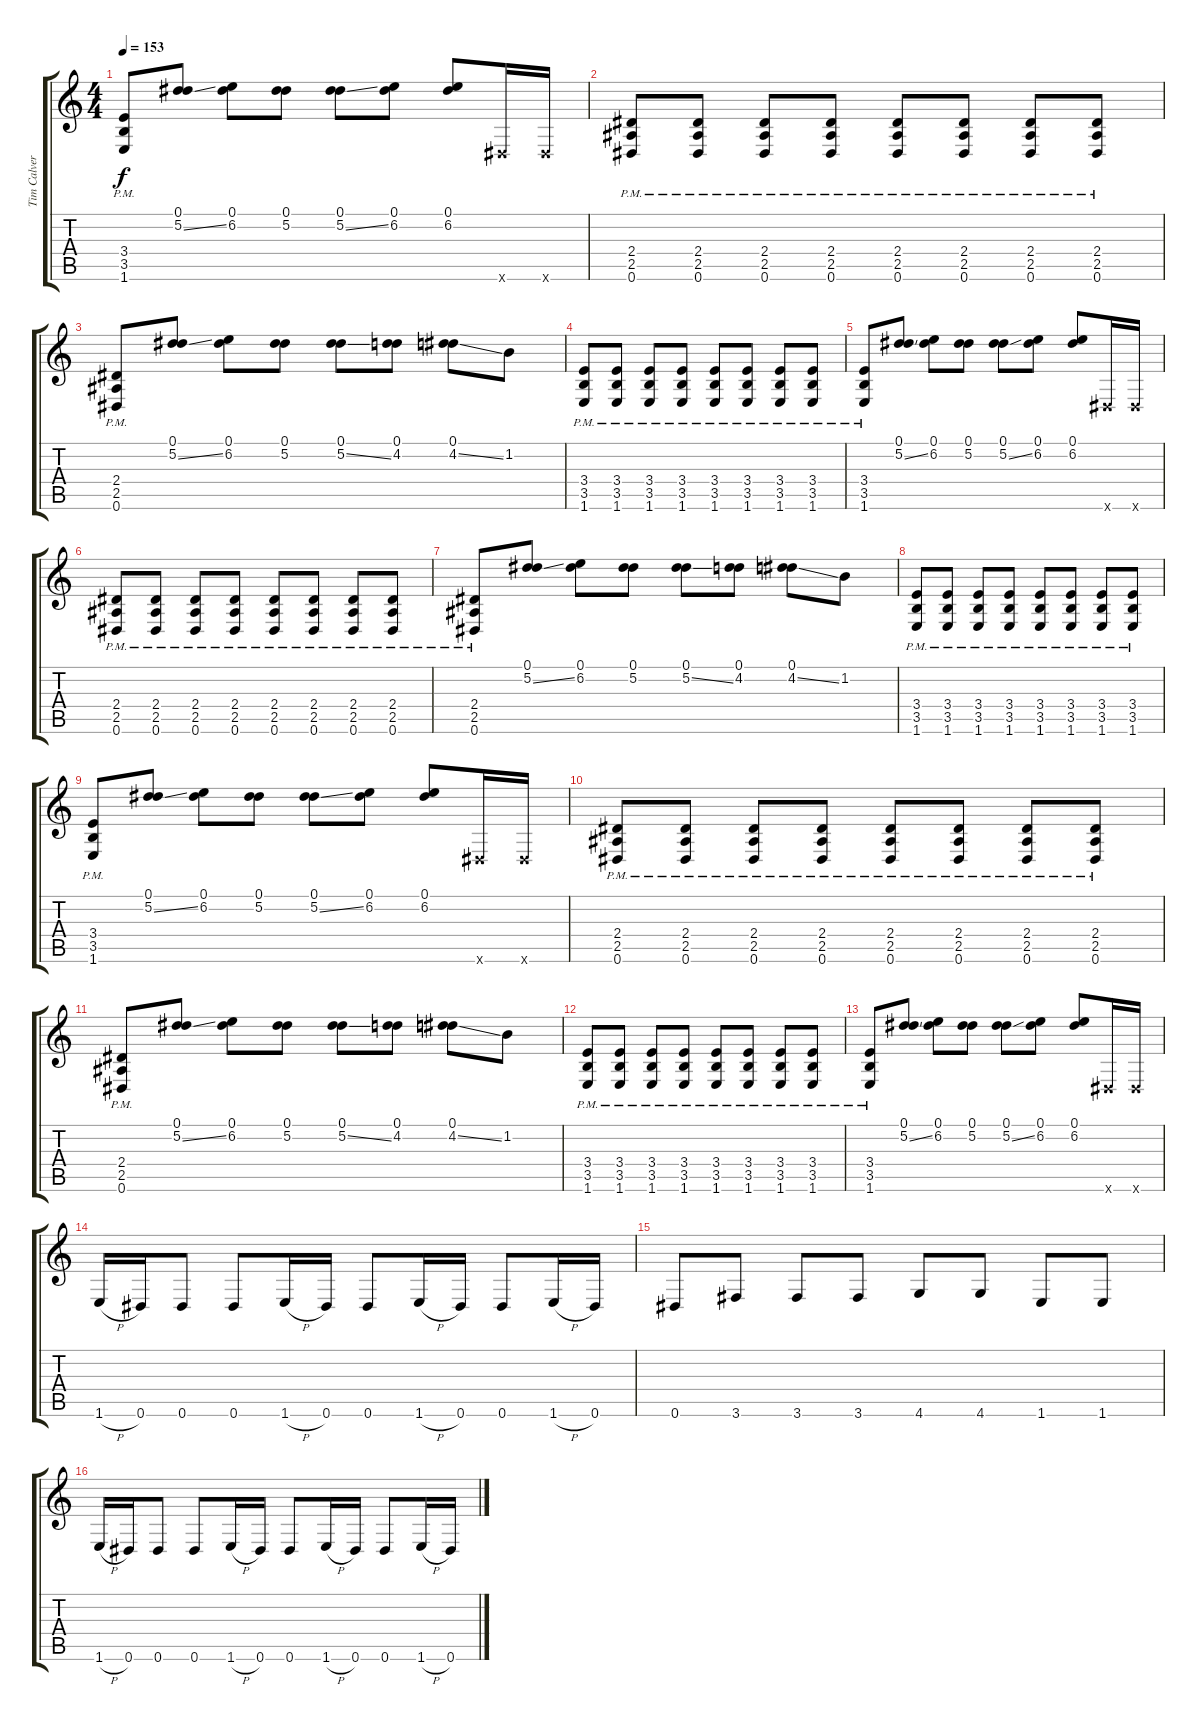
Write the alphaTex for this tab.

\track ("Tim Calvert" "Tim Calver") {instrument distortionguitar}
\staff {score tabs}
\tuning (Eb4 Bb3 Gb3 Db3 Ab2 Eb2) {hide}
\ts (4 4)
\tempo 153
\clef g2
\ks c
(3.4{pm} 3.5{pm} 1.6{pm}).8{dy f} (0.1 5.2{ss}).8 (0.1 6.2).8 (0.1 5.2).8 (0.1 5.2{ss}).8 (0.1 6.2).8 (0.1 6.2).8 0.6{x}.16 0.6{x}.16 |
(2.4{pm} 2.5{pm} 0.6{pm}).8{volume 15} (2.4{pm} 2.5{pm} 0.6{pm}).8 (2.4{pm} 2.5{pm} 0.6{pm}).8 (2.4{pm} 2.5{pm} 0.6{pm}).8 (2.4{pm} 2.5{pm} 0.6{pm}).8 (2.4{pm} 2.5{pm} 0.6{pm}).8 (2.4{pm} 2.5{pm} 0.6{pm}).8 (2.4{pm} 2.5{pm} 0.6{pm}).8 |
(2.4{pm} 2.5{pm} 0.6{pm}).8 (0.1 5.2{ss}).8 (0.1 6.2).8 (0.1 5.2).8 (0.1 5.2{ss}).8 (0.1 4.2).8 (0.1 4.2{ss}).8 1.2.8 |
(3.4{pm} 3.5{pm} 1.6{pm}).8 (3.4{pm} 3.5{pm} 1.6{pm}).8 (3.4{pm} 3.5{pm} 1.6{pm}).8 (3.4{pm} 3.5{pm} 1.6{pm}).8 (3.4{pm} 3.5{pm} 1.6{pm}).8 (3.4{pm} 3.5{pm} 1.6{pm}).8 (3.4{pm} 3.5{pm} 1.6{pm}).8 (3.4{pm} 3.5{pm} 1.6{pm}).8 |
(3.4{pm} 3.5{pm} 1.6{pm}).8 (0.1 5.2{ss}).8 (0.1 6.2).8 (0.1 5.2).8 (0.1 5.2{ss}).8 (0.1 6.2).8 (0.1 6.2).8 0.6{x}.16 0.6{x}.16 |
(2.4{pm} 2.5{pm} 0.6{pm}).8{volume 15} (2.4{pm} 2.5{pm} 0.6{pm}).8 (2.4{pm} 2.5{pm} 0.6{pm}).8 (2.4{pm} 2.5{pm} 0.6{pm}).8 (2.4{pm} 2.5{pm} 0.6{pm}).8 (2.4{pm} 2.5{pm} 0.6{pm}).8 (2.4{pm} 2.5{pm} 0.6{pm}).8 (2.4{pm} 2.5{pm} 0.6{pm}).8 |
(2.4{pm} 2.5{pm} 0.6{pm}).8 (0.1 5.2{ss}).8 (0.1 6.2).8 (0.1 5.2).8 (0.1 5.2{ss}).8 (0.1 4.2).8 (0.1 4.2{ss}).8 1.2.8 |
(3.4{pm} 3.5{pm} 1.6{pm}).8 (3.4{pm} 3.5{pm} 1.6{pm}).8 (3.4{pm} 3.5{pm} 1.6{pm}).8 (3.4{pm} 3.5{pm} 1.6{pm}).8 (3.4{pm} 3.5{pm} 1.6{pm}).8 (3.4{pm} 3.5{pm} 1.6{pm}).8 (3.4{pm} 3.5{pm} 1.6{pm}).8 (3.4{pm} 3.5{pm} 1.6{pm}).8 |
(3.4{pm} 3.5{pm} 1.6{pm}).8 (0.1 5.2{ss}).8 (0.1 6.2).8 (0.1 5.2).8 (0.1 5.2{ss}).8 (0.1 6.2).8 (0.1 6.2).8 0.6{x}.16 0.6{x}.16 |
(2.4{pm} 2.5{pm} 0.6{pm}).8{volume 15} (2.4{pm} 2.5{pm} 0.6{pm}).8 (2.4{pm} 2.5{pm} 0.6{pm}).8 (2.4{pm} 2.5{pm} 0.6{pm}).8 (2.4{pm} 2.5{pm} 0.6{pm}).8 (2.4{pm} 2.5{pm} 0.6{pm}).8 (2.4{pm} 2.5{pm} 0.6{pm}).8 (2.4{pm} 2.5{pm} 0.6{pm}).8 |
(2.4{pm} 2.5{pm} 0.6{pm}).8 (0.1 5.2{ss}).8 (0.1 6.2).8 (0.1 5.2).8 (0.1 5.2{ss}).8 (0.1 4.2).8 (0.1 4.2{ss}).8 1.2.8 |
(3.4{pm} 3.5{pm} 1.6{pm}).8 (3.4{pm} 3.5{pm} 1.6{pm}).8 (3.4{pm} 3.5{pm} 1.6{pm}).8 (3.4{pm} 3.5{pm} 1.6{pm}).8 (3.4{pm} 3.5{pm} 1.6{pm}).8 (3.4{pm} 3.5{pm} 1.6{pm}).8 (3.4{pm} 3.5{pm} 1.6{pm}).8 (3.4{pm} 3.5{pm} 1.6{pm}).8 |
(3.4{pm} 3.5{pm} 1.6{pm}).8 (0.1 5.2{ss}).8 (0.1 6.2).8 (0.1 5.2).8 (0.1 5.2{ss}).8 (0.1 6.2).8 (0.1 6.2).8 0.6{x}.16 0.6{x}.16 |
1.6{h}.16 0.6.16 0.6.8 0.6.8 1.6{h}.16 0.6.16 0.6.8 1.6{h}.16 0.6.16 0.6.8 1.6{h}.16 0.6.16 |
0.6.8 3.6.8 3.6.8 3.6.8 4.6.8 4.6.8 1.6.8 1.6.8 |
1.6{h}.16 0.6.16 0.6.8 0.6.8 1.6{h}.16 0.6.16 0.6.8 1.6{h}.16 0.6.16 0.6.8 1.6{h}.16 0.6.16
